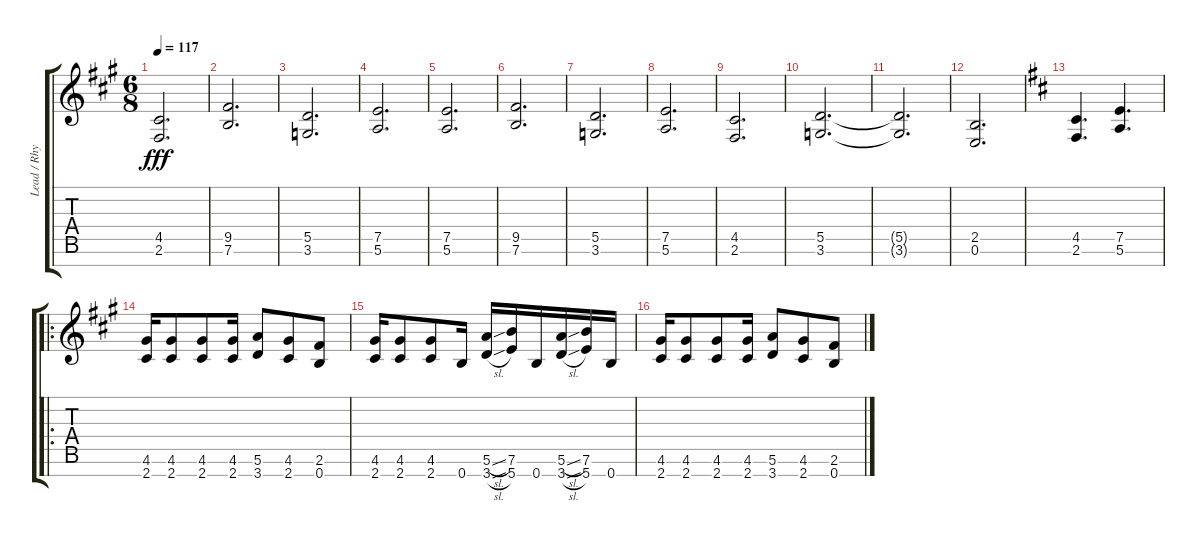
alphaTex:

\track ("Lead / Rhythm Guitar 2" "Lead / Rhy") {instrument distortionguitar}
\staff {score tabs}
\tuning (E4 B3 G3 D3 A2 E2 B1) {hide}
\ts (6 8)
\tempo 117
\clef g2
\ks a
(4.5 2.6).2{d dy fff} |
(9.5 7.6).2{d} |
(5.5 3.6).2{d} |
(7.5 5.6).2{d} |
(7.5 5.6).2{d} |
(9.5 7.6).2{d} |
(5.5 3.6).2{d} |
(7.5 5.6).2{d} |
(4.5 2.6).2{d} |
(5.5 3.6).2{d} |
(5.5{t} 3.6{t}).2{d} |
(2.5 0.6).2{d} |
\ks d
(4.5 2.6).4{d} (7.5 5.6).4{d} |
\ro
\ks a
(4.6 2.7).16{ot 8vb} (4.6 2.7).8{ot 8vb} (4.6 2.7).8{ot 8vb} (4.6 2.7).16{ot 8vb} (5.6 3.7).8{ot 8vb} (4.6 2.7).8{ot 8vb} (2.6 0.7).8{ot 8vb} |
(4.6 2.7).16{ot 8vb} (4.6 2.7).8{ot 8vb} (4.6 2.7).8{ot 8vb} 0.7.16{ot 8vb} (5.6{sl} 3.7{sl}).16{ot 8vb} (7.6 5.7).16{ot 8vb} 0.7.16{ot 8vb} (5.6{sl} 3.7{sl}).16{ot 8vb} (7.6 5.7).16{ot 8vb} 0.7.16{ot 8vb} |
(4.6 2.7).16{ot 8vb} (4.6 2.7).8{ot 8vb} (4.6 2.7).8{ot 8vb} (4.6 2.7).16{ot 8vb} (5.6 3.7).8{ot 8vb} (4.6 2.7).8{ot 8vb} (2.6 0.7).8{ot 8vb}
